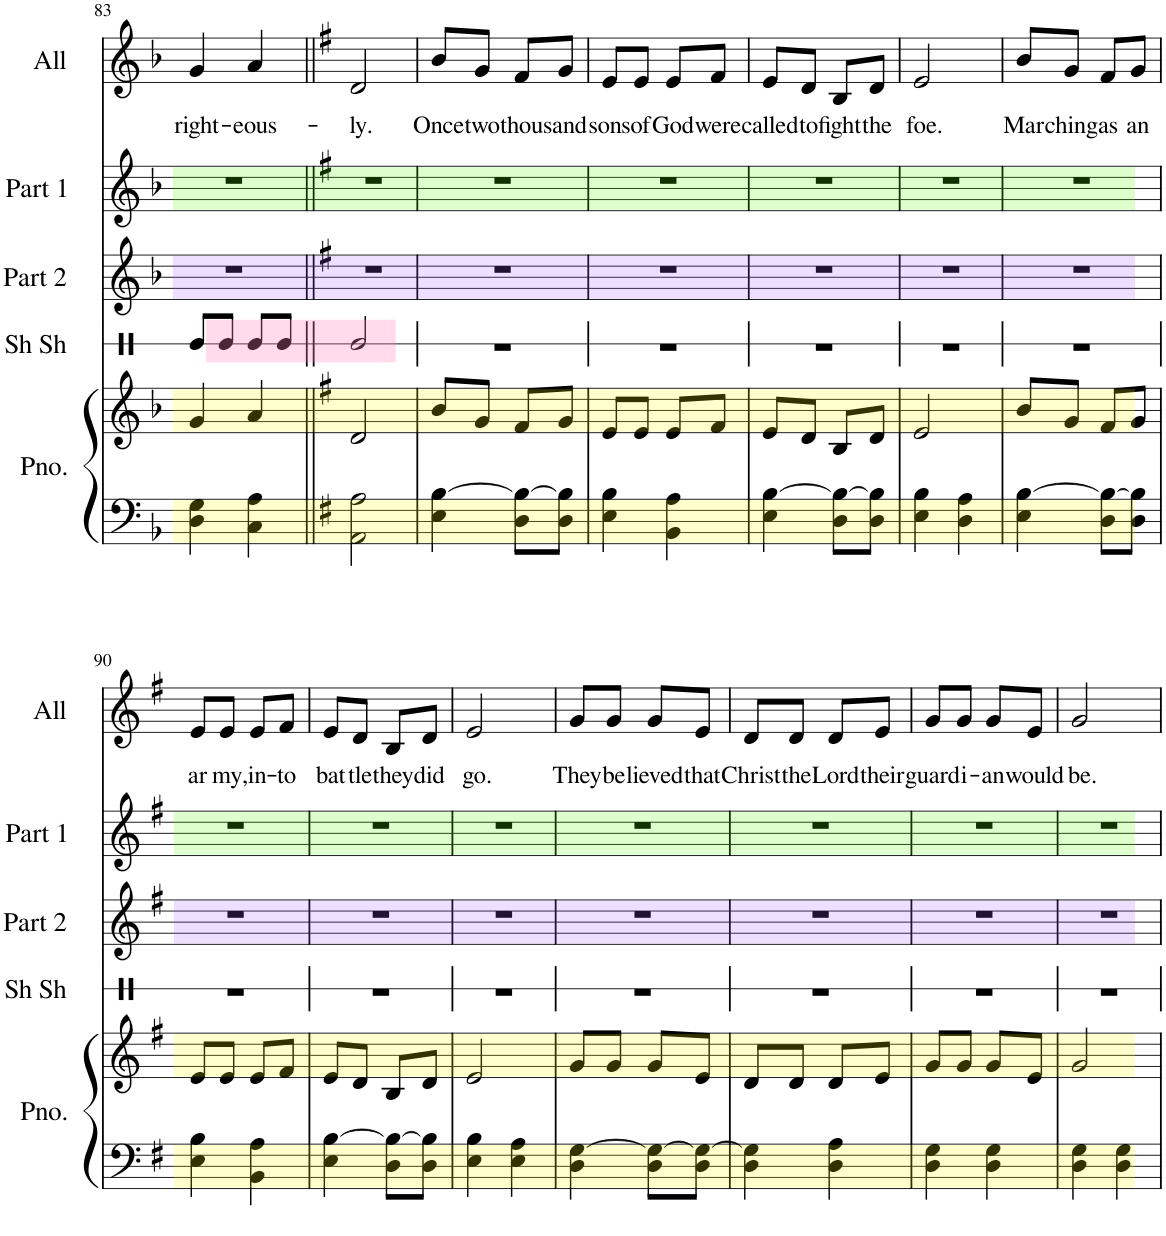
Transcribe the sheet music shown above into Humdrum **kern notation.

**kern	**kern	**kern	**kern	**kern	**kern	**text
*part5	*part5	*part4	*part3	*part2	*part1	*part1
*staff6	*staff5	*staff4	*staff3	*staff2	*staff1	*staff1
*I"Piano	*	*I"Sh Sh	*I"Part 2	*I"Part 1	*I"All	*
*I'Pno.	*	*I'Sh Sh	*I'Part 2	*I'Part 1	*I'All	*
!!LO:PB:g=z
*clefF4	*clefG2	*clefX	*clefG2	*clefG2	*clefG2	*
*	*	*	*	*	*Trd1c2	*
*k[b-]	*k[b-]	*k[b-e-a-]	*k[b-]	*k[b-]	*k[b-]	*
*M2/4	*M2/4	*M2/4	*M2/4	*M2/4	*M2/4	*
=83	=83	=83	=83	=83	=83	=83
!	!	!	!	!	!	!LO:LY:b
4D\ 4G\	4g/	8Re/L	2r	2r	4g/	right-
.	.	8Re/J	.	.	.	.
!	!	!	!	!	!	!LO:LY:b
4C\ 4A\	4a/	8Re/L	.	.	4a/	-eous-
.	.	8Re/J	.	.	.	.
=84||	=84||	=84||	=84||	=84||	=84||	=84||
*k[f#]	*k[f#]	*	*k[f#]	*k[f#]	*k[f#]	*
!	!	!	!	!	!	!LO:LY:b
2AA\ 2A\	2d/	2Re/	2r	2r	2d/	-ly.
=85	=85	=85	=85	=85	=85	=85
!	!	!	!	!	!	!LO:LY:b
4E\ [4B\	8b/L	2r	2r	2r	8b/L	Once
!	!	!	!	!	!	!LO:LY:b
.	8g/J	.	.	.	8g/J	two
!	!	!	!	!	!	!LO:LY:b
8D\ 8B\_L	8f#/L	.	.	.	8f#/L	thou-
!	!	!	!	!	!	!LO:LY:b
8D\ 8B\]J	8g/J	.	.	.	8g/J	-sand
=86	=86	=86	=86	=86	=86	=86
!	!	!	!	!	!	!LO:LY:b
4E\ 4B\	8e/L	2r	2r	2r	8e/L	sons
!	!	!	!	!	!	!LO:LY:b
.	8e/J	.	.	.	8e/J	of
!	!	!	!	!	!	!LO:LY:b
4BB\ 4A\	8e/L	.	.	.	8e/L	God
!	!	!	!	!	!	!LO:LY:b
.	8f#/J	.	.	.	8f#/J	were
=87	=87	=87	=87	=87	=87	=87
!	!	!	!	!	!	!LO:LY:b
4E\ [4B\	8e/L	2r	2r	2r	8e/L	called
!	!	!	!	!	!	!LO:LY:b
.	8d/J	.	.	.	8d/J	to
!	!	!	!	!	!	!LO:LY:b
8D\ 8B\_L	8B/L	.	.	.	8B/L	fight
!	!	!	!	!	!	!LO:LY:b
8D\ 8B\]J	8d/J	.	.	.	8d/J	the
=88	=88	=88	=88	=88	=88	=88
!	!	!	!	!	!	!LO:LY:b
4E\ 4B\	2e/	2r	2r	2r	2e/	foe.
4D\ 4A\	.	.	.	.	.	.
=89	=89	=89	=89	=89	=89	=89
!	!	!	!	!	!	!LO:LY:b
4E\ [4B\	8b/L	2r	2r	2r	8b/L	Mar-
!	!	!	!	!	!	!LO:LY:b
.	8g/J	.	.	.	8g/J	-ching
!	!	!	!	!	!	!LO:LY:b
8D\ 8B\_L	8f#/L	.	.	.	8f#/L	as
!	!	!	!	!	!	!LO:LY:b
8D\ 8B\]J	8g/J	.	.	.	8g/J	an
!!LO:LB:g=z
=90	=90	=90	=90	=90	=90	=90
!	!	!	!	!	!	!LO:LY:b
4E\ 4B\	8e/L	2r	2r	2r	8e/L	ar-
!	!	!	!	!	!	!LO:LY:b
.	8e/J	.	.	.	8e/J	-my,
!	!	!	!	!	!	!LO:LY:b
4BB\ 4A\	8e/L	.	.	.	8e/L	in-
!	!	!	!	!	!	!LO:LY:b
.	8f#/J	.	.	.	8f#/J	-to
=91	=91	=91	=91	=91	=91	=91
!	!	!	!	!	!	!LO:LY:b
4E\ [4B\	8e/L	2r	2r	2r	8e/L	bat-
!	!	!	!	!	!	!LO:LY:b
.	8d/J	.	.	.	8d/J	-tle
!	!	!	!	!	!	!LO:LY:b
8D\ 8B\_L	8B/L	.	.	.	8B/L	they
!	!	!	!	!	!	!LO:LY:b
8D\ 8B\]J	8d/J	.	.	.	8d/J	did
=92	=92	=92	=92	=92	=92	=92
!	!	!	!	!	!	!LO:LY:b
4E\ 4B\	2e/	2r	2r	2r	2e/	go.
4E\ 4A\	.	.	.	.	.	.
=93	=93	=93	=93	=93	=93	=93
!	!	!	!	!	!	!LO:LY:b
4D\ [4G\	8g/L	2r	2r	2r	8g/L	They
!	!	!	!	!	!	!LO:LY:b
.	8g/J	.	.	.	8g/J	be-
!	!	!	!	!	!	!LO:LY:b
8D\ 8G\_L	8g/L	.	.	.	8g/L	-lieved
!	!	!	!	!	!	!LO:LY:b
8D\ 8G\_J	8e/J	.	.	.	8e/J	that
=94	=94	=94	=94	=94	=94	=94
!	!	!	!	!	!	!LO:LY:b
4D\ 4G\]	8d/L	2r	2r	2r	8d/L	Christ
!	!	!	!	!	!	!LO:LY:b
.	8d/J	.	.	.	8d/J	the
!	!	!	!	!	!	!LO:LY:b
4D\ 4A\	8d/L	.	.	.	8d/L	Lord
!	!	!	!	!	!	!LO:LY:b
.	8e/J	.	.	.	8e/J	their
=95	=95	=95	=95	=95	=95	=95
!	!	!	!	!	!	!LO:LY:b
4D\ 4G\	8g/L	2r	2r	2r	8g/L	guard-
!	!	!	!	!	!	!LO:LY:b
.	8g/J	.	.	.	8g/J	-i-
!	!	!	!	!	!	!LO:LY:b
4D\ 4G\	8g/L	.	.	.	8g/L	-an
!	!	!	!	!	!	!LO:LY:b
.	8e/J	.	.	.	8e/J	would
=96	=96	=96	=96	=96	=96	=96
!	!	!	!	!	!	!LO:LY:b
4D\ 4G\	2g/	2r	2r	2r	2g/	be.
4D\ 4G\	.	.	.	.	.	.
=	=	=	=	=	=	=
*-	*-	*-	*-	*-	*-	*-
